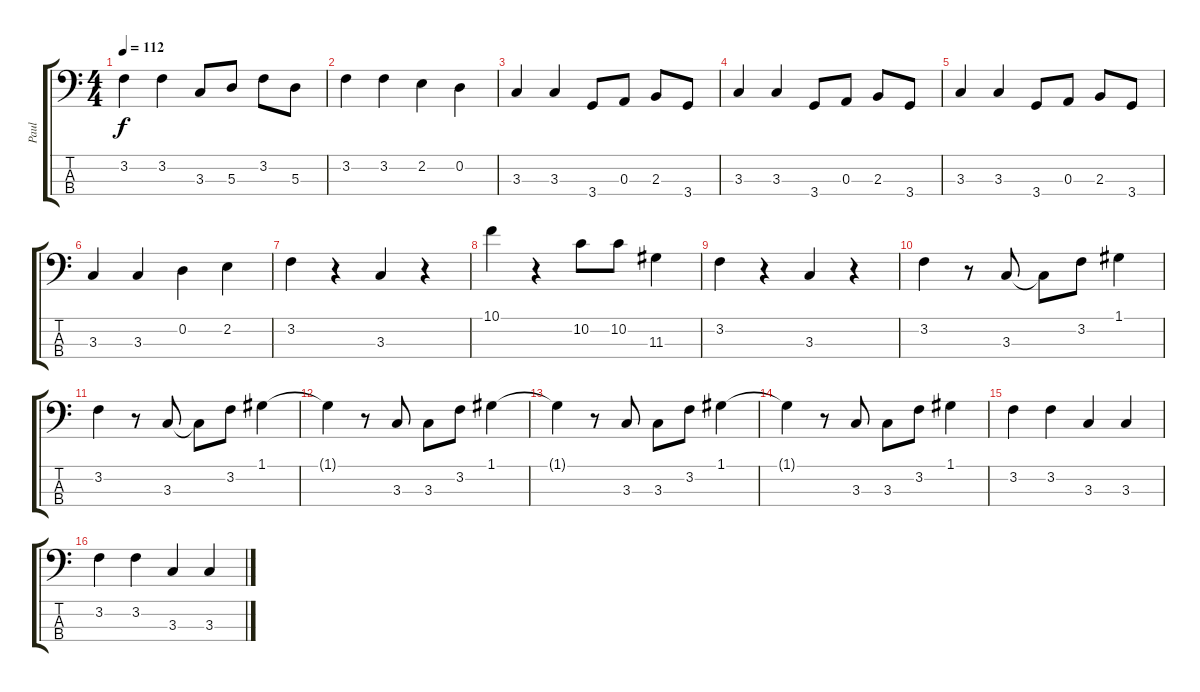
\track ("Paul" "Paul") {instrument electricbasspick}
\staff {score tabs}
\tuning (G2 D2 A1 E1) {hide}
\ts (4 4)
\tempo 112
\clef f4
\ks c
3.2.4{dy f} 3.2.4 3.3.8 5.3.8 3.2.8 5.3.8 |
3.2.4 3.2.4 2.2.4 0.2.4 |
3.3.4 3.3.4 3.4.8 0.3.8 2.3.8 3.4.8 |
3.3.4 3.3.4 3.4.8 0.3.8 2.3.8 3.4.8 |
3.3.4 3.3.4 3.4.8 0.3.8 2.3.8 3.4.8 |
3.3.4 3.3.4 0.2.4 2.2.4 |
3.2.4 r.4 3.3.4 r.4 |
10.1.4 r.4 10.2.8 10.2.8 11.3.4 |
3.2.4 r.4 3.3.4 r.4 |
3.2.4 r.8 3.3.8 3.3{t}.8 3.2.8 1.1.4 |
3.2.4 r.8 3.3.8 3.3{t}.8 3.2.8 1.1.4 |
1.1{t}.4 r.8 3.3.8 3.3.8 3.2.8 1.1.4 |
1.1{t}.4 r.8 3.3.8 3.3.8 3.2.8 1.1.4 |
1.1{t}.4 r.8 3.3.8 3.3.8 3.2.8 1.1.4 |
3.2.4 3.2.4 3.3.4 3.3.4 |
3.2.4 3.2.4 3.3.4 3.3.4
